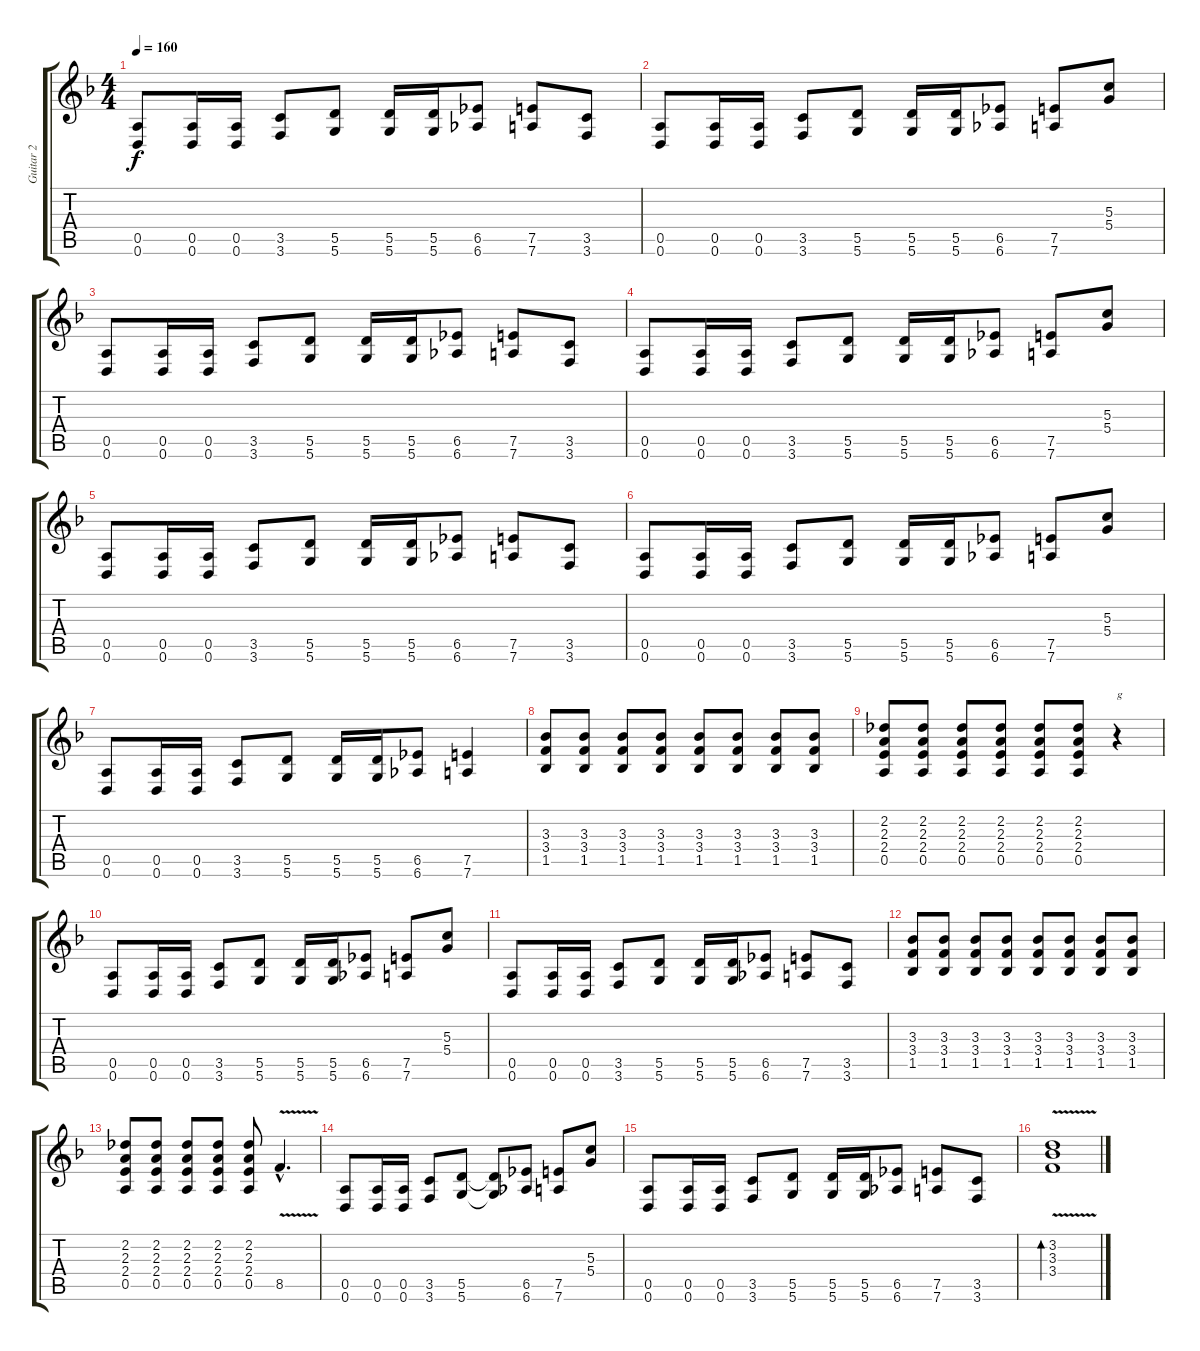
\track ("Guitar 2" "Guitar 2") {instrument distortionguitar}
\staff {score tabs}
\tuning (E4 B3 G3 D3 A2 D2) {hide}
\ts (4 4)
\tempo 160
\clef g2
\ks f
(0.5 0.6).8{dy f} (0.5 0.6).16 (0.5 0.6).16 (3.5 3.6).8 (5.5 5.6).8 (5.5 5.6).16 (5.5 5.6).16 (6.5 6.6).8 (7.5 7.6).8 (3.5 3.6).8 |
(0.5 0.6).8 (0.5 0.6).16 (0.5 0.6).16 (3.5 3.6).8 (5.5 5.6).8 (5.5 5.6).16 (5.5 5.6).16 (6.5 6.6).8 (7.5 7.6).8 (5.3 5.4).8 |
(0.5 0.6).8 (0.5 0.6).16 (0.5 0.6).16 (3.5 3.6).8 (5.5 5.6).8 (5.5 5.6).16 (5.5 5.6).16 (6.5 6.6).8 (7.5 7.6).8 (3.5 3.6).8 |
(0.5 0.6).8 (0.5 0.6).16 (0.5 0.6).16 (3.5 3.6).8 (5.5 5.6).8 (5.5 5.6).16 (5.5 5.6).16 (6.5 6.6).8 (7.5 7.6).8 (5.3 5.4).8 |
(0.5 0.6).8 (0.5 0.6).16 (0.5 0.6).16 (3.5 3.6).8 (5.5 5.6).8 (5.5 5.6).16 (5.5 5.6).16 (6.5 6.6).8 (7.5 7.6).8 (3.5 3.6).8 |
(0.5 0.6).8 (0.5 0.6).16 (0.5 0.6).16 (3.5 3.6).8 (5.5 5.6).8 (5.5 5.6).16 (5.5 5.6).16 (6.5 6.6).8 (7.5 7.6).8 (5.3 5.4).8 |
(0.5 0.6).8 (0.5 0.6).16 (0.5 0.6).16 (3.5 3.6).8 (5.5 5.6).8 (5.5 5.6).16 (5.5 5.6).16 (6.5 6.6).8 (7.5 7.6).4 |
(3.3 3.4 1.5).8 (3.3 3.4 1.5).8 (3.3 3.4 1.5).8 (3.3 3.4 1.5).8 (3.3 3.4 1.5).8 (3.3 3.4 1.5).8 (3.3 3.4 1.5).8 (3.3 3.4 1.5).8 |
(2.2 2.3 2.4 0.5).8 (2.2 2.3 2.4 0.5).8 (2.2 2.3 2.4 0.5).8 (2.2 2.3 2.4 0.5).8 (2.2 2.3 2.4 0.5).8 (2.2 2.3 2.4 0.5).8 r.4{txt "g"} |
(0.5 0.6).8 (0.5 0.6).16 (0.5 0.6).16 (3.5 3.6).8 (5.5 5.6).8 (5.5 5.6).16 (5.5 5.6).16 (6.5 6.6).8 (7.5 7.6).8 (5.3 5.4).8 |
(0.5 0.6).8 (0.5 0.6).16 (0.5 0.6).16 (3.5 3.6).8 (5.5 5.6).8 (5.5 5.6).16 (5.5 5.6).16 (6.5 6.6).8 (7.5 7.6).8 (3.5 3.6).8 |
(3.3 3.4 1.5).8 (3.3 3.4 1.5).8 (3.3 3.4 1.5).8 (3.3 3.4 1.5).8 (3.3 3.4 1.5).8 (3.3 3.4 1.5).8 (3.3 3.4 1.5).8 (3.3 3.4 1.5).8 |
(2.2 2.3 2.4 0.5).8 (2.2 2.3 2.4 0.5).8 (2.2 2.3 2.4 0.5).8 (2.2 2.3 2.4 0.5).8 (2.2 2.3 2.4 0.5).8 8.5{v hac}.4{d} |
(0.5 0.6).8 (0.5 0.6).16 (0.5 0.6).16 (3.5 3.6).8 (5.5 5.6).8 (5.5{t} 5.6{t}).8 (6.5 6.6).8 (7.5 7.6).8 (5.3 5.4).8 |
(0.5 0.6).8 (0.5 0.6).16 (0.5 0.6).16 (3.5 3.6).8 (5.5 5.6).8 (5.5 5.6).16 (5.5 5.6).16 (6.5 6.6).8 (7.5 7.6).8 (3.5 3.6).8 |
(3.2 3.3 3.4{v}).1{bd 480}
